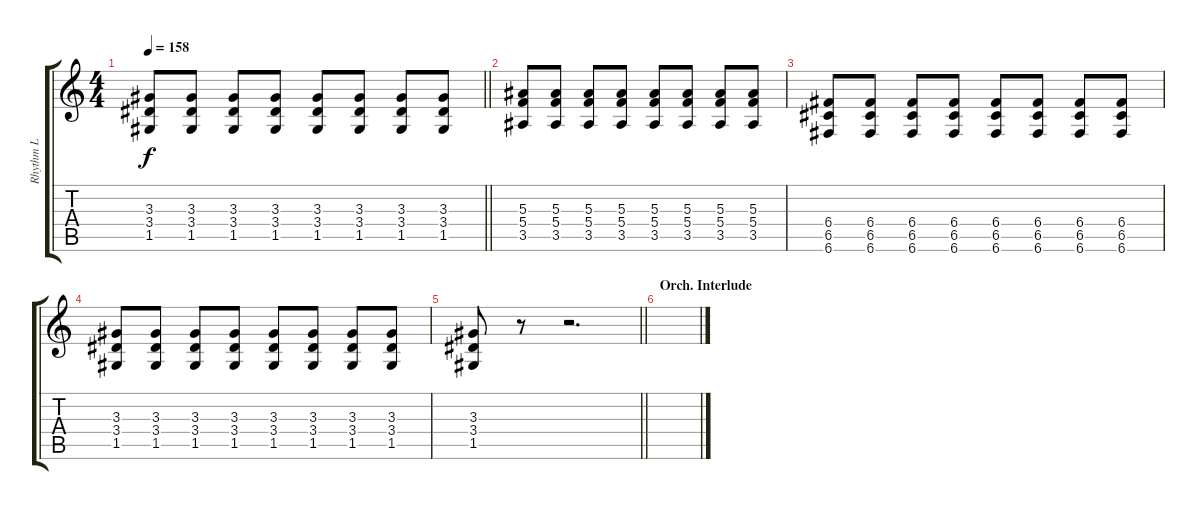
\track ("Rhythm L" "Rhythm L") {instrument distortionguitar}
\staff {score tabs}
\tuning (D4 A3 F3 C3 G2 C2) {hide}
\ts (4 4)
\tempo 158
\clef g2
\barLineRight lightlight
\ks c
(3.3 3.4 1.5).8{dy f} (3.3 3.4 1.5).8 (3.3 3.4 1.5).8 (3.3 3.4 1.5).8 (3.3 3.4 1.5).8 (3.3 3.4 1.5).8 (3.3 3.4 1.5).8 (3.3 3.4 1.5).8 |
(5.3 5.4 3.5).8 (5.3 5.4 3.5).8 (5.3 5.4 3.5).8 (5.3 5.4 3.5).8 (5.3 5.4 3.5).8 (5.3 5.4 3.5).8 (5.3 5.4 3.5).8 (5.3 5.4 3.5).8 |
(6.4 6.5 6.6).8 (6.4 6.5 6.6).8 (6.4 6.5 6.6).8 (6.4 6.5 6.6).8 (6.4 6.5 6.6).8 (6.4 6.5 6.6).8 (6.4 6.5 6.6).8 (6.4 6.5 6.6).8 |
(3.3 3.4 1.5).8 (3.3 3.4 1.5).8 (3.3 3.4 1.5).8 (3.3 3.4 1.5).8 (3.3 3.4 1.5).8 (3.3 3.4 1.5).8 (3.3 3.4 1.5).8 (3.3 3.4 1.5).8 |
\barLineRight lightlight
(3.3 3.4 1.5).8 r.8 r.2{d} |
\section ("" "Orch. Interlude")
